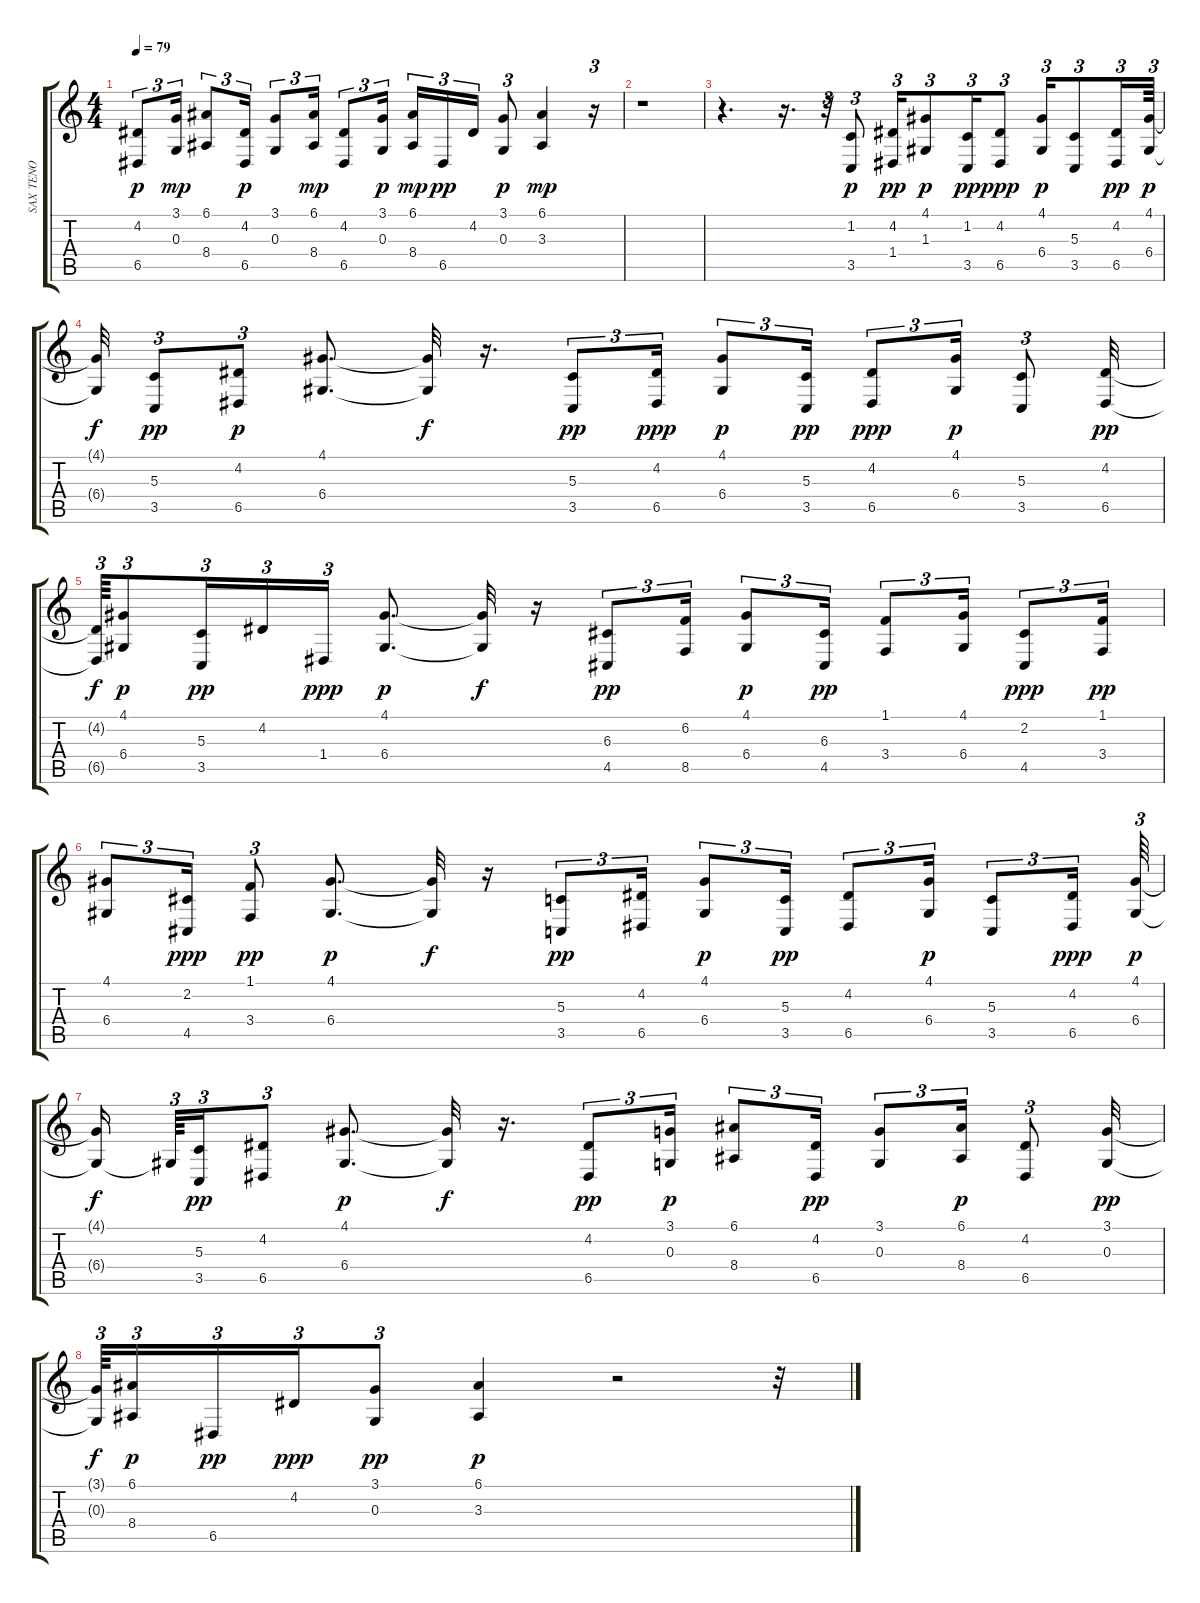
\track ("SAX TENO" "SAX TENO") {instrument trumpet}
\staff {score tabs}
\tuning (E4 B3 G3 D3 A2 E2) {hide}
\ts (4 4)
\tempo 79
\clef g2
\ks c
(4.2 6.5).8{tu (3 2) dy p} (3.1 0.3).16{tu (3 2) dy mp} (6.1 8.4).8{tu (3 2)} (4.2 6.5).16{tu (3 2) dy p} (3.1 0.3).8{tu (3 2)} (6.1 8.4).16{tu (3 2) dy mp} (4.2 6.5).8{tu (3 2)} (3.1 0.3).16{tu (3 2) dy p} (6.1 8.4).16{tu (3 2) dy mp} 6.5.16{tu (3 2) dy pp} 4.2.16{tu (3 2)} (3.1 0.3).8{tu (3 2) dy p} (6.1 3.3).4{dy mp} r.16{tu (3 2)} |
r.1 |
r.4{d} r.16{d} r.32{tu (3 2)} (1.2 3.5).8{tu (3 2) dy p} (4.2 1.4).16{tu (3 2) dy pp} (4.1 1.3).8{tu (3 2) dy p} (1.2 3.5).16{tu (3 2) dy pp} (4.2 6.5).8{tu (3 2) dy ppp} (4.1 6.4).16{tu (3 2) dy p} (5.3 3.5).8{tu (3 2)} (4.2 6.5).16{tu (3 2) dy pp} (4.1 6.4).64{tu (3 2) dy p} |
(4.1{t} 6.4{t}).32{dy f} (5.3 3.5).8{tu (3 2) dy pp} (4.2 6.5).8{tu (3 2) dy p} (4.1 6.4).8{d} (4.1{t} 6.4{t}).32{dy f} r.16{d} (5.3 3.5).8{tu (3 2) dy pp} (4.2 6.5).16{tu (3 2) dy ppp} (4.1 6.4).8{tu (3 2) dy p} (5.3 3.5).16{tu (3 2) dy pp} (4.2 6.5).8{tu (3 2) dy ppp} (4.1 6.4).16{tu (3 2) dy p} (5.3 3.5).8{tu (3 2)} (4.2 6.5).32{dy pp} |
(4.2{t} 6.5{t}).64{tu (3 2) dy f} (4.1 6.4).8{tu (3 2) dy p} (5.3 3.5).16{tu (3 2) dy pp} 4.2.16{tu (3 2)} 1.4.16{tu (3 2) dy ppp} (4.1 6.4).8{d dy p} (4.1{t} 6.4{t}).32{dy f} r.16 (6.3 4.5).8{tu (3 2) dy pp} (6.2 8.5).16{tu (3 2)} (4.1 6.4).8{tu (3 2) dy p} (6.3 4.5).16{tu (3 2) dy pp} (1.1 3.4).8{tu (3 2)} (4.1 6.4).16{tu (3 2)} (2.2 4.5).8{tu (3 2) dy ppp} (1.1 3.4).16{tu (3 2) dy pp} |
(4.1 6.4).8{tu (3 2)} (2.2 4.5).16{tu (3 2) dy ppp} (1.1 3.4).8{tu (3 2) dy pp} (4.1 6.4).8{d dy p} (4.1{t} 6.4{t}).32{dy f} r.16 (5.3 3.5).8{tu (3 2) dy pp} (4.2 6.5).16{tu (3 2)} (4.1 6.4).8{tu (3 2) dy p} (5.3 3.5).16{tu (3 2) dy pp} (4.2 6.5).8{tu (3 2)} (4.1 6.4).16{tu (3 2) dy p} (5.3 3.5).8{tu (3 2)} (4.2 6.5).16{tu (3 2) dy ppp} (4.1 6.4).64{tu (3 2) dy p} |
(4.1{t} 6.4{t}).16{dy f} 6.4{t}.64{tu (3 2)} (5.3 3.5).16{tu (3 2) dy pp} (4.2 6.5).8{tu (3 2)} (4.1 6.4).8{d dy p} (4.1{t} 6.4{t}).32{dy f} r.16{d} (4.2 6.5).8{tu (3 2) dy pp} (3.1 0.3).16{tu (3 2) dy p} (6.1 8.4).8{tu (3 2)} (4.2 6.5).16{tu (3 2) dy pp} (3.1 0.3).8{tu (3 2)} (6.1 8.4).16{tu (3 2) dy p} (4.2 6.5).8{tu (3 2)} (3.1 0.3).32{dy pp} |
(3.1{t} 0.3{t}).64{tu (3 2) dy f} (6.1 8.4).16{tu (3 2) dy p} 6.5.16{tu (3 2) dy pp} 4.2.16{tu (3 2) dy ppp} (3.1 0.3).8{tu (3 2) dy pp} (6.1 3.3).4{dy p} r.2 r.32
